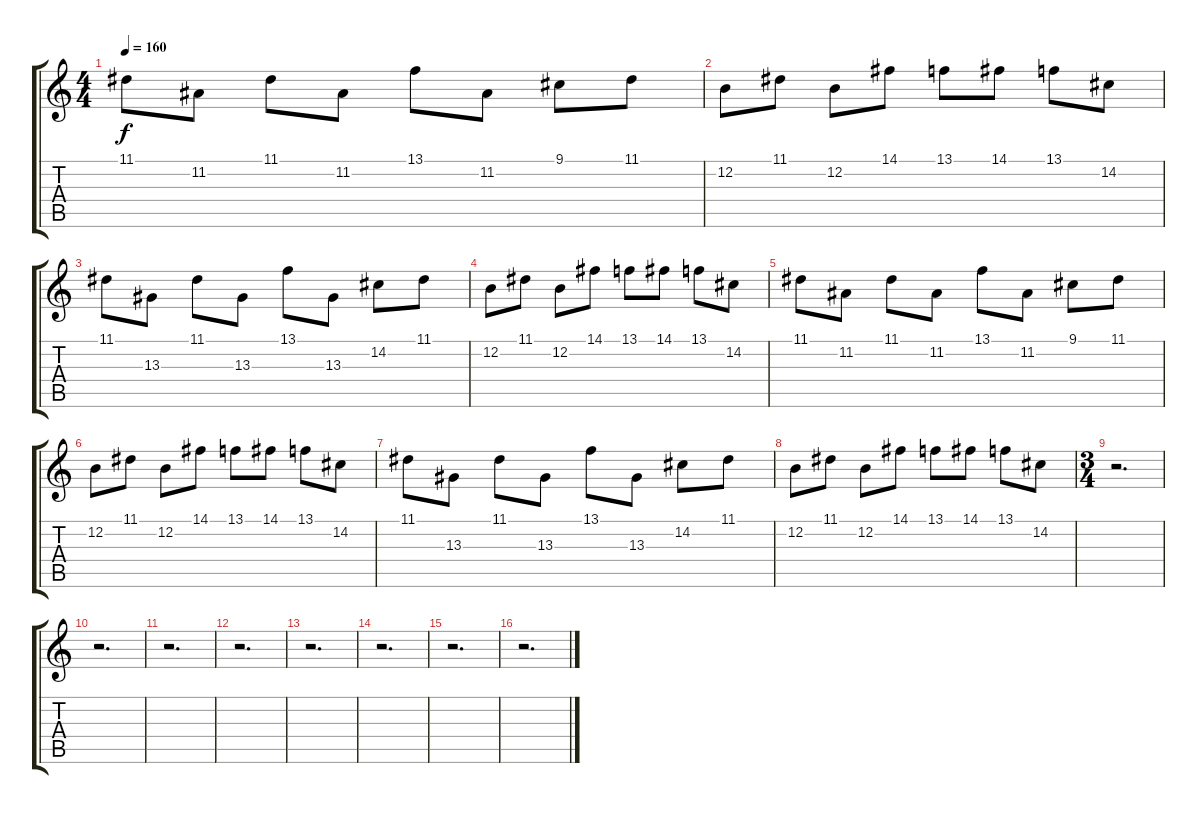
\track "" {instrument electricpiano2}
\staff {score tabs}
\tuning (E4 B3 G3 D3 A2 E2) {hide}
\ts (4 4)
\tempo 160
\clef g2
\ks c
11.1.8{dy f} 11.2.8 11.1.8 11.2.8 13.1.8 11.2.8 9.1.8 11.1.8 |
12.2.8 11.1.8 12.2.8 14.1.8 13.1.8 14.1.8 13.1.8 14.2.8 |
11.1.8 13.3.8 11.1.8 13.3.8 13.1.8 13.3.8 14.2.8 11.1.8 |
12.2.8 11.1.8 12.2.8 14.1.8 13.1.8 14.1.8 13.1.8 14.2.8 |
11.1.8 11.2.8 11.1.8 11.2.8 13.1.8 11.2.8 9.1.8 11.1.8 |
12.2.8 11.1.8 12.2.8 14.1.8 13.1.8 14.1.8 13.1.8 14.2.8 |
11.1.8 13.3.8 11.1.8 13.3.8 13.1.8 13.3.8 14.2.8 11.1.8 |
12.2.8 11.1.8 12.2.8 14.1.8 13.1.8 14.1.8 13.1.8 14.2.8 |
\ts (3 4)
r.2{d} |
r.2{d} |
r.2{d} |
r.2{d} |
r.2{d} |
r.2{d} |
r.2{d} |
r.2{d}
